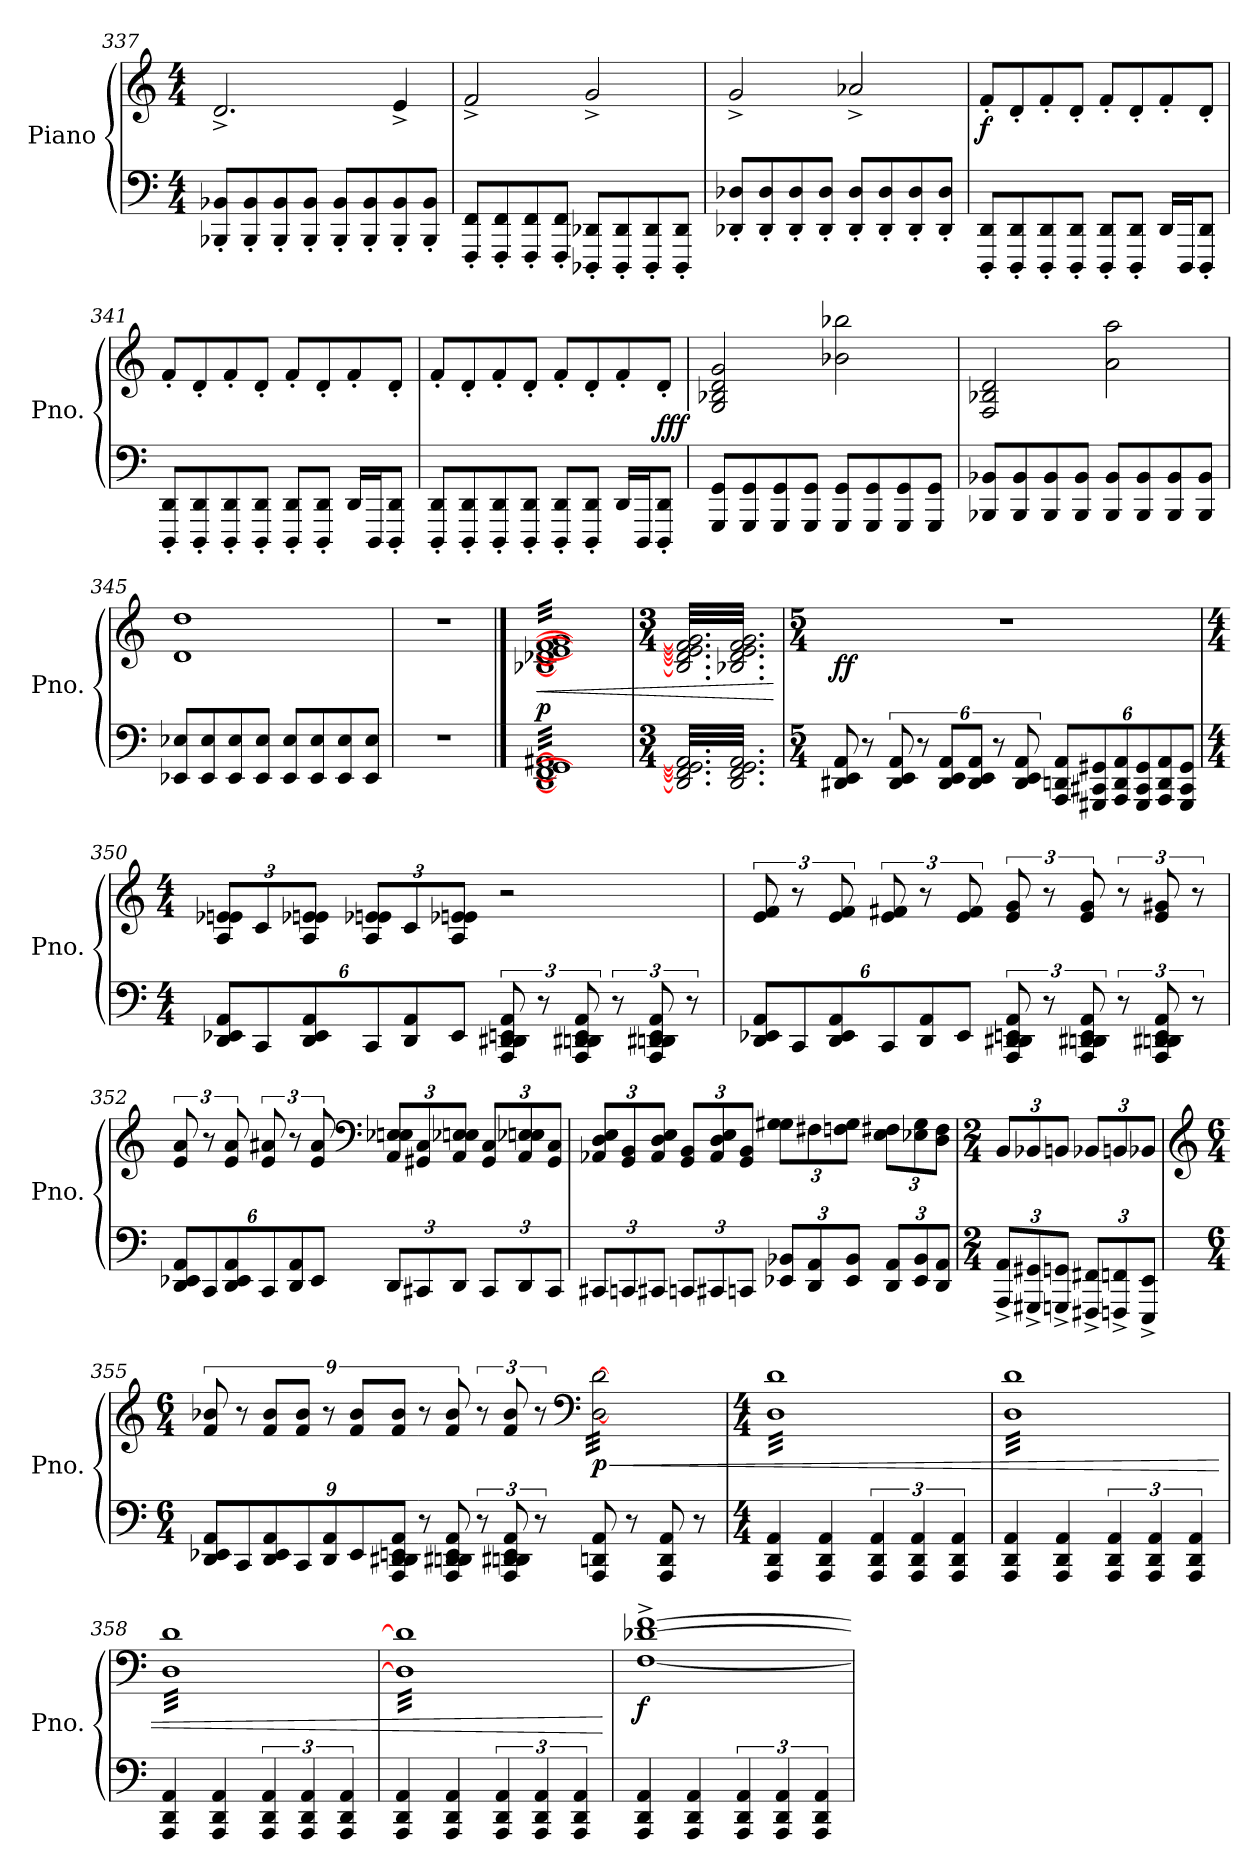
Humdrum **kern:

**kern	**kern	**dynam
*part1	*part1	*part1
*staff2	*staff1	*staff1/2
*I"Piano	*	*
*I'Pno.	*	*
!!LO:LB:g=z
*clefF4	*clefG2	*
*k[]	*k[]	*
*M4/4	*M4/4	*
=337	=337	=337
8BBB-X/' 8BB-X/'L	2.d^/	.
8BBB-/' 8BB-/'	.	.
8BBB-/' 8BB-/'	.	.
8BBB-/' 8BB-/'J	.	.
8BBB-/' 8BB-/'L	.	.
8BBB-/' 8BB-/'	.	.
8BBB-/' 8BB-/'	4e^/	.
8BBB-/' 8BB-/'J	.	.
=338	=338	=338
8FFF/' 8FF/'L	2f^/	.
8FFF/' 8FF/'	.	.
8FFF/' 8FF/'	.	.
8FFF/' 8FF/'J	.	.
8DDD-X/' 8DD-X/'L	2g^/	.
8DDD-/' 8DD-/'	.	.
8DDD-/' 8DD-/'	.	.
8DDD-/' 8DD-/'J	.	.
=339	=339	=339
8DD-X/' 8D-X/'L	2g^/	.
8DD-/' 8D-/'	.	.
8DD-/' 8D-/'	.	.
8DD-/' 8D-/'J	.	.
8DD-/' 8D-/'L	2a-X^/	.
8DD-/' 8D-/'	.	.
8DD-/' 8D-/'	.	.
8DD-/' 8D-/'J	.	.
=340	=340	=340
!	!	!LO:DY:b
8DDD/' 8DD/'L	8f'/L	f
8DDD/' 8DD/'	8d'/	.
8DDD/' 8DD/'	8f'/	.
8DDD/' 8DD/'J	8d'/J	.
8DDD/' 8DD/'L	8f'/L	.
8DDD/' 8DD/'J	8d'/	.
16DD/LL	8f'/	.
16DDD/J	.	.
8DDD/' 8DD/'J	8d'/J	.
=341	=341	=341
8DDD/' 8DD/'L	8f'/L	.
8DDD/' 8DD/'	8d'/	.
8DDD/' 8DD/'	8f'/	.
8DDD/' 8DD/'J	8d'/J	.
8DDD/' 8DD/'L	8f'/L	.
8DDD/' 8DD/'J	8d'/	.
16DD/LL	8f'/	.
16DDD/J	.	.
8DDD/' 8DD/'J	8d'/J	.
!!LO:LB:g=z
=342	=342	=342
8DDD/' 8DD/'L	8f'/L	.
8DDD/' 8DD/'	8d'/	.
8DDD/' 8DD/'	8f'/	.
8DDD/' 8DD/'J	8d'/J	.
8DDD/' 8DD/'L	8f'/L	.
8DDD/' 8DD/'J	8d'/	.
16DD/LL	8f'/	.
16DDD/J	.	.
!	!	!LO:DY:a=2
8DDD/' 8DD/'J	8d'/J	fff
=343	=343	=343
8GGG/ 8GG/L	2G/ 2B-X/ 2d/ 2g/	.
8GGG/ 8GG/	.	.
8GGG/ 8GG/	.	.
8GGG/ 8GG/J	.	.
8GGG/ 8GG/L	2b-X\ 2bb-X\	.
8GGG/ 8GG/	.	.
8GGG/ 8GG/	.	.
8GGG/ 8GG/J	.	.
=344	=344	=344
8BBB-X/ 8BB-X/L	2F/ 2B-X/ 2d/	.
8BBB-/ 8BB-/	.	.
8BBB-/ 8BB-/	.	.
8BBB-/ 8BB-/J	.	.
8BBB-/ 8BB-/L	2a\ 2aa\	.
8BBB-/ 8BB-/	.	.
8BBB-/ 8BB-/	.	.
8BBB-/ 8BB-/J	.	.
=345	=345	=345
8EE-X/ 8E-X/L	1d 1dd	.
8EE-/ 8E-/	.	.
8EE-/ 8E-/	.	.
8EE-/ 8E-/J	.	.
8EE-/ 8E-/L	.	.
8EE-/ 8E-/	.	.
8EE-/ 8E-/	.	.
8EE-/ 8E-/J	.	.
=346	=346	=346
1r	1r	.
!!LO:PB:g=z
==347	==347	==347
*	*MM127	*
!	!LO:TX:a:B:t=Chaotic	!
!	!LO:TX:a:Bi:t="Rise"	!
!	!LO:TX:a:t=(Sacrifice, It Was the Batman, No Stone Unturned, Fernet-Branca)	!
!	!LO:TX:a:Bi:t="Sacrifice"	!
!	!	!LO:HP:b
!	!	!LO:DY:n=1:a=2
*tremolo	*	*
*	*tremolo	*
[32DD [32FF [32GG [32AA#XLLL	[32B-X [32d-X [32e [32f [32gLLL	< p
32DD 32FF 32GG 32AA#X	32B-X 32d-X 32e 32f 32g	.
32DD 32FF 32GG 32AA#X	32B-X 32d-X 32e 32f 32g	.
32DD 32FF 32GG 32AA#X	32B-X 32d-X 32e 32f 32g	.
32DD 32FF 32GG 32AA#X	32B-X 32d-X 32e 32f 32g	.
32DD 32FF 32GG 32AA#X	32B-X 32d-X 32e 32f 32g	.
32DD 32FF 32GG 32AA#X	32B-X 32d-X 32e 32f 32g	.
32DD 32FF 32GG 32AA#X	32B-X 32d-X 32e 32f 32g	.
32DD 32FF 32GG 32AA#X	32B-X 32d-X 32e 32f 32g	.
32DD 32FF 32GG 32AA#X	32B-X 32d-X 32e 32f 32g	.
32DD 32FF 32GG 32AA#X	32B-X 32d-X 32e 32f 32g	.
32DD 32FF 32GG 32AA#X	32B-X 32d-X 32e 32f 32g	.
32DD 32FF 32GG 32AA#X	32B-X 32d-X 32e 32f 32g	.
32DD 32FF 32GG 32AA#X	32B-X 32d-X 32e 32f 32g	.
32DD 32FF 32GG 32AA#X	32B-X 32d-X 32e 32f 32g	.
32DD 32FF 32GG 32AA#X	32B-X 32d-X 32e 32f 32g	.
32DD 32FF 32GG 32AA#X	32B-X 32d-X 32e 32f 32g	.
32DD 32FF 32GG 32AA#X	32B-X 32d-X 32e 32f 32g	.
32DD 32FF 32GG 32AA#X	32B-X 32d-X 32e 32f 32g	.
32DD 32FF 32GG 32AA#X	32B-X 32d-X 32e 32f 32g	.
32DD 32FF 32GG 32AA#X	32B-X 32d-X 32e 32f 32g	.
32DD 32FF 32GG 32AA#X	32B-X 32d-X 32e 32f 32g	.
32DD 32FF 32GG 32AA#X	32B-X 32d-X 32e 32f 32g	.
32DD 32FF 32GG 32AA#X	32B-X 32d-X 32e 32f 32g	.
32DD 32FF 32GG 32AA#X	32B-X 32d-X 32e 32f 32g	.
32DD 32FF 32GG 32AA#X	32B-X 32d-X 32e 32f 32g	.
32DD 32FF 32GG 32AA#X	32B-X 32d-X 32e 32f 32g	.
32DD 32FF 32GG 32AA#X	32B-X 32d-X 32e 32f 32g	.
32DD 32FF 32GG 32AA#X	32B-X 32d-X 32e 32f 32g	.
32DD 32FF 32GG 32AA#X	32B-X 32d-X 32e 32f 32g	.
32DD 32FF 32GG 32AA#X	32B-X 32d-X 32e 32f 32g	.
32DD 32FF 32GG 32AA#XJJJ	32B-X 32d-X 32e 32f 32gJJJ	.
=348	=348	=348
*M3/4	*M3/4	*
32DD/] 32FF/] 32GG/] 32AA#/]LLL	32B-/] 32d-/] 32e/] 32f/] 32g/]LLL	.
32DD/ 32FF/ 32GG/ 32AA#/	32B-/ 32d-/ 32e/ 32f/ 32g/	.
32DD/ 32FF/ 32GG/ 32AA#/	32B-/ 32d-/ 32e/ 32f/ 32g/	.
32DD/ 32FF/ 32GG/ 32AA#/	32B-/ 32d-/ 32e/ 32f/ 32g/	.
32DD/ 32FF/ 32GG/ 32AA#/	32B-/ 32d-/ 32e/ 32f/ 32g/	.
32DD/ 32FF/ 32GG/ 32AA#/	32B-/ 32d-/ 32e/ 32f/ 32g/	.
32DD/ 32FF/ 32GG/ 32AA#/	32B-/ 32d-/ 32e/ 32f/ 32g/	.
32DD/ 32FF/ 32GG/ 32AA#/	32B-/ 32d-/ 32e/ 32f/ 32g/	.
32DD/ 32FF/ 32GG/ 32AA#/	32B-/ 32d-/ 32e/ 32f/ 32g/	.
32DD/ 32FF/ 32GG/ 32AA#/	32B-/ 32d-/ 32e/ 32f/ 32g/	.
32DD/ 32FF/ 32GG/ 32AA#/	32B-/ 32d-/ 32e/ 32f/ 32g/	.
32DD/ 32FF/ 32GG/ 32AA#/	32B-/ 32d-/ 32e/ 32f/ 32g/	.
32DD/ 32FF/ 32GG/ 32AA#/	32B-/ 32d-/ 32e/ 32f/ 32g/	.
32DD/ 32FF/ 32GG/ 32AA#/	32B-/ 32d-/ 32e/ 32f/ 32g/	.
32DD/ 32FF/ 32GG/ 32AA#/	32B-/ 32d-/ 32e/ 32f/ 32g/	.
32DD/ 32FF/ 32GG/ 32AA#/	32B-/ 32d-/ 32e/ 32f/ 32g/	.
32DD/ 32FF/ 32GG/ 32AA#/	32B-/ 32d-/ 32e/ 32f/ 32g/	.
32DD/ 32FF/ 32GG/ 32AA#/	32B-/ 32d-/ 32e/ 32f/ 32g/	.
32DD/ 32FF/ 32GG/ 32AA#/	32B-/ 32d-/ 32e/ 32f/ 32g/	.
32DD/ 32FF/ 32GG/ 32AA#/	32B-/ 32d-/ 32e/ 32f/ 32g/	.
32DD/ 32FF/ 32GG/ 32AA#/	32B-/ 32d-/ 32e/ 32f/ 32g/	.
32DD/ 32FF/ 32GG/ 32AA#/	32B-/ 32d-/ 32e/ 32f/ 32g/	.
32DD/ 32FF/ 32GG/ 32AA#/	32B-/ 32d-/ 32e/ 32f/ 32g/	.
32DD/ 32FF/ 32GG/ 32AA#/JJJ	32B-/ 32d-/ 32e/ 32f/ 32g/JJJ	.
*	*Xtremolo	*
*Xtremolo	*	*
.	.	[
=349	=349	=349
*M5/4	*M5/4	*
!	!	!LO:DY:b
8DD#X/ 8EE/ 8AA/	4%5r	ff
8r	.	.
12DD#/ 12EE/ 12AA/	.	.
12r	.	.
12DD#/ 12EE/ 12AA/L	.	.
12DD#/ 12EE/ 12AA/J	.	.
12r	.	.
12DD#/ 12EE/ 12AA/	.	.
*Xbrackettup	*	*
12AAA/ 12DDn/ 12AA/L	.	.
12GGG#X/ 12CC#X/ 12GG#X/	.	.
12AAA/ 12DD/ 12AA/	.	.
12GGG#/ 12CC#/ 12GG#/	.	.
12AAA/ 12DD/ 12AA/	.	.
12GGG#/ 12CC#/ 12GG#/J	.	.
=350	=350	=350
*M4/4	*M4/4	*
*	*Xbrackettup	*
12DD/ 12EE-X/ 12AA/L	12A/ 12e-X/ 12en/L	.
12CC/	12c/	.
12DD/ 12EE-/ 12AA/	12A/ 12e-X/ 12en/J	.
12CC/	12A/ 12e-X/ 12en/L	.
12DD/ 12AA/	12c/	.
12EE-/J	12A/ 12e-X/ 12en/J	.
*brackettup	*	*
12AAA/ 12DD/ 12DD#X/ 12EEn/ 12AA/	2r	.
12r	.	.
12AAA/ 12DDn/ 12DD#X/ 12EE/ 12AA/	.	.
12r	.	.
12AAA/ 12DDn/ 12DD#X/ 12EE/ 12AA/	.	.
12r	.	.
!!LO:LB:g=z
=351	=351	=351
*Xbrackettup	*brackettup	*
12DD/ 12EE-X/ 12AA/L	12e/ 12f/	.
12CC/	12r	.
12DD/ 12EE-/ 12AA/	12e/ 12f/	.
12CC/	12e/ 12f#X/	.
12DD/ 12AA/	12r	.
12EE-/J	12e/ 12f#/	.
*brackettup	*	*
12AAA/ 12DD/ 12DD#X/ 12EEn/ 12AA/	12e/ 12g/	.
12r	12r	.
12AAA/ 12DDn/ 12DD#X/ 12EE/ 12AA/	12e/ 12g/	.
12r	12r	.
12AAA/ 12DDn/ 12DD#X/ 12EE/ 12AA/	12e/ 12g#X/	.
12r	12r	.
=352	=352	=352
*Xbrackettup	*	*
12DD/ 12EE-X/ 12AA/L	12e/ 12a/	.
12CC/	12r	.
12DD/ 12EE-/ 12AA/	12e/ 12a/	.
12CC/	12e/ 12a#X/	.
12DD/ 12AA/	12r	.
12EE-/J	12e/ 12a#/	.
*	*clefF4	*
*	*Xbrackettup	*
12DD/L	12AA/ 12E-X/ 12En/L	.
12CC#X/	12GG#X/ 12C/	.
12DD/J	12AA/ 12E-X/ 12En/J	.
12CC#/L	12GG#/ 12C/L	.
12DD/	12AA/ 12E-X/ 12En/	.
12CC#/J	12GG#/ 12C/J	.
!!LO:LB:g=z
=353	=353	=353
12CC#X/L	12AA-X/ 12D/ 12E/L	.
12CCn/	12GG/ 12BB/	.
12CC#X/J	12AA-/ 12D/ 12E/J	.
12CCn/L	12GG/ 12BB/L	.
12CC#X/	12AA-/ 12D/ 12E/	.
12CCn/J	12GG/ 12BB/J	.
12EE-X/ 12BB-X/L	12G\ 12G#X\L	.
12DD/ 12AA/	12F#X\	.
12EE-/ 12BB-/J	12Fn\ 12G#\J	.
12DD/ 12AA/L	12E\ 12F#X\L	.
12EE-/ 12BB-/	12E-X\ 12G#\	.
12DD/ 12AA/J	12D\ 12F#\J	.
=354	=354	=354
*M2/4	*M2/4	*
12AAA/^ 12AA/^L	12BB/L	.
12GGG#X/^ 12GG#X/^	12BB-X/	.
12GGGn/^ 12GGn/^J	12BBn/J	.
12FFF#X/^ 12FF#X/^L	12BB-X/L	.
12FFFn/^ 12FFn/^	12BBn/	.
12EEE/^ 12EE/^J	12BB-X/J	.
=355	=355	=355
*	*clefG2	*
*M6/4	*M6/4	*
*	*brackettup	*
12DD/ 12EE-X/ 12AA/L	12f/ 12b-X/	.
12CC/	12r	.
12DD/ 12EE-/ 12AA/	12f/ 12b-/L	.
12CC/	12f/ 12b-/J	.
12DD/ 12AA/	12r	.
12EE-/	12f/ 12b-/L	.
*brackettup	*	*
12AAA/ 12DD/ 12DD#X/ 12EEn/ 12AA/J	12f/ 12b-/J	.
12r	12r	.
12AAA/ 12DDn/ 12DD#X/ 12EE/ 12AA/	12f/ 12b-/	.
12r	12r	.
12AAA/ 12DDn/ 12DD#X/ 12EE/ 12AA/	12f/ 12b-/	.
12r	12r	.
*	*clefF4	*
!	!	!LO:HP:b
!	!	!LO:DY:n=1:b
*	*tremolo	*
8AAA/ 8DDn/ 8AA/	[32D\ [32d\LLL	< p
.	32D\ 32d\	.
.	32D\ 32d\	.
.	32D\ 32d\	.
8r	32D\ 32d\	.
.	32D\ 32d\	.
.	32D\ 32d\	.
.	32D\ 32d\	.
8AAA/ 8DD/ 8AA/	32D\ 32d\	.
.	32D\ 32d\	.
.	32D\ 32d\	.
.	32D\ 32d\	.
8r	32D\ 32d\	.
.	32D\ 32d\	.
.	32D\ 32d\	.
.	32D\ 32d\JJJ	.
!!LO:LB:g=z
=356	=356	=356
*M4/4	*M4/4	*
4AAA/ 4DD/ 4AA/	32D 32dLLL	.
.	32D 32d	.
.	32D 32d	.
.	32D 32d	.
.	32D 32d	.
.	32D 32d	.
.	32D 32d	.
.	32D 32d	.
4AAA/ 4DD/ 4AA/	32D 32d	.
.	32D 32d	.
.	32D 32d	.
.	32D 32d	.
.	32D 32d	.
.	32D 32d	.
.	32D 32d	.
.	32D 32d	.
6AAA/ 6DD/ 6AA/	32D 32d	.
.	32D 32d	.
.	32D 32d	.
.	32D 32d	.
.	32D 32d	.
.	32D 32d	.
6AAA/ 6DD/ 6AA/	.	.
.	32D 32d	.
.	32D 32d	.
.	32D 32d	.
.	32D 32d	.
.	32D 32d	.
6AAA/ 6DD/ 6AA/	.	.
.	32D 32d	.
.	32D 32d	.
.	32D 32d	.
.	32D 32d	.
.	32D 32dJJJ	.
=357	=357	=357
4AAA/ 4DD/ 4AA/	32D 32dLLL	.
.	32D 32d	.
.	32D 32d	.
.	32D 32d	.
.	32D 32d	.
.	32D 32d	.
.	32D 32d	.
.	32D 32d	.
4AAA/ 4DD/ 4AA/	32D 32d	.
.	32D 32d	.
.	32D 32d	.
.	32D 32d	.
.	32D 32d	.
.	32D 32d	.
.	32D 32d	.
.	32D 32d	.
6AAA/ 6DD/ 6AA/	32D 32d	.
.	32D 32d	.
.	32D 32d	.
.	32D 32d	.
.	32D 32d	.
.	32D 32d	.
6AAA/ 6DD/ 6AA/	.	.
.	32D 32d	.
.	32D 32d	.
.	32D 32d	.
.	32D 32d	.
.	32D 32d	.
6AAA/ 6DD/ 6AA/	.	.
.	32D 32d	.
.	32D 32d	.
.	32D 32d	.
.	32D 32d	.
.	32D 32dJJJ	.
=358	=358	=358
4AAA/ 4DD/ 4AA/	32D 32dLLL	.
.	32D 32d	.
.	32D 32d	.
.	32D 32d	.
.	32D 32d	.
.	32D 32d	.
.	32D 32d	.
.	32D 32d	.
4AAA/ 4DD/ 4AA/	32D 32d	.
.	32D 32d	.
.	32D 32d	.
.	32D 32d	.
.	32D 32d	.
.	32D 32d	.
.	32D 32d	.
.	32D 32d	.
6AAA/ 6DD/ 6AA/	32D 32d	.
.	32D 32d	.
.	32D 32d	.
.	32D 32d	.
.	32D 32d	.
.	32D 32d	.
6AAA/ 6DD/ 6AA/	.	.
.	32D 32d	.
.	32D 32d	.
.	32D 32d	.
.	32D 32d	.
.	32D 32d	.
6AAA/ 6DD/ 6AA/	.	.
.	32D 32d	.
.	32D 32d	.
.	32D 32d	.
.	32D 32d	.
.	32D 32dJJJ	.
=359	=359	=359
4AAA/ 4DD/ 4AA/	32D] 32d]LLL	.
.	32D 32d	.
.	32D 32d	.
.	32D 32d	.
.	32D 32d	.
.	32D 32d	.
.	32D 32d	.
.	32D 32d	.
4AAA/ 4DD/ 4AA/	32D 32d	.
.	32D 32d	.
.	32D 32d	.
.	32D 32d	.
.	32D 32d	.
.	32D 32d	.
.	32D 32d	.
.	32D 32d	.
6AAA/ 6DD/ 6AA/	32D 32d	.
.	32D 32d	.
.	32D 32d	.
.	32D 32d	.
.	32D 32d	.
.	32D 32d	.
6AAA/ 6DD/ 6AA/	.	.
.	32D 32d	.
.	32D 32d	.
.	32D 32d	.
.	32D 32d	.
.	32D 32d	.
6AAA/ 6DD/ 6AA/	.	.
.	32D 32d	.
.	32D 32d	.
.	32D 32d	.
.	32D 32d	.
.	32D 32dJJJ	.
*	*Xtremolo	*
.	.	[
=360	=360	=360
!	!	!LO:DY:b
4AAA/ 4DD/ 4AA/	[1F^ [1d-X^ [1f^	f
4AAA/ 4DD/ 4AA/	.	.
6AAA/ 6DD/ 6AA/	.	.
6AAA/ 6DD/ 6AA/	.	.
6AAA/ 6DD/ 6AA/	.	.
=	=	=
*-	*-	*-
